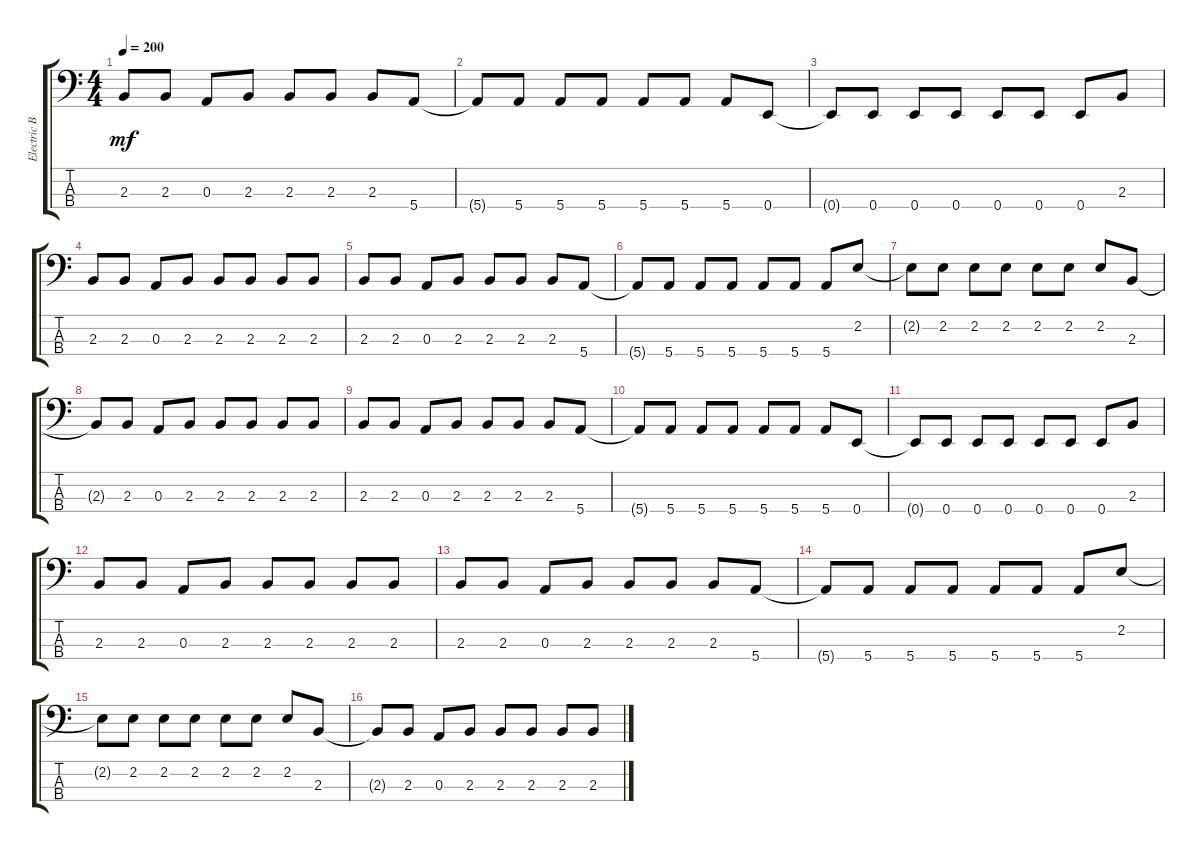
\track ("Electric Bass" "Electric B") {instrument electricbassfinger}
\staff {score tabs}
\tuning (G2 D2 A1 E1) {hide}
\ts (4 4)
\tempo 200
\clef f4
\ks c
2.3.8{dy mf} 2.3.8 0.3.8 2.3.8 2.3.8 2.3.8 2.3.8 5.4.8 |
5.4{t}.8 5.4.8 5.4.8 5.4.8 5.4.8 5.4.8 5.4.8 0.4.8 |
0.4{t}.8 0.4.8 0.4.8 0.4.8 0.4.8 0.4.8 0.4.8 2.3.8 |
2.3.8 2.3.8 0.3.8 2.3.8 2.3.8 2.3.8 2.3.8 2.3.8 |
2.3.8 2.3.8 0.3.8 2.3.8 2.3.8 2.3.8 2.3.8 5.4.8 |
5.4{t}.8 5.4.8 5.4.8 5.4.8 5.4.8 5.4.8 5.4.8 2.2.8 |
2.2{t}.8 2.2.8 2.2.8 2.2.8 2.2.8 2.2.8 2.2.8 2.3.8 |
2.3{t}.8 2.3.8 0.3.8 2.3.8 2.3.8 2.3.8 2.3.8 2.3.8 |
2.3.8 2.3.8 0.3.8 2.3.8 2.3.8 2.3.8 2.3.8 5.4.8 |
5.4{t}.8 5.4.8 5.4.8 5.4.8 5.4.8 5.4.8 5.4.8 0.4.8 |
0.4{t}.8 0.4.8 0.4.8 0.4.8 0.4.8 0.4.8 0.4.8 2.3.8 |
2.3.8 2.3.8 0.3.8 2.3.8 2.3.8 2.3.8 2.3.8 2.3.8 |
2.3.8 2.3.8 0.3.8 2.3.8 2.3.8 2.3.8 2.3.8 5.4.8 |
5.4{t}.8 5.4.8 5.4.8 5.4.8 5.4.8 5.4.8 5.4.8 2.2.8 |
2.2{t}.8 2.2.8 2.2.8 2.2.8 2.2.8 2.2.8 2.2.8 2.3.8 |
2.3{t}.8 2.3.8 0.3.8 2.3.8 2.3.8 2.3.8 2.3.8 2.3.8
